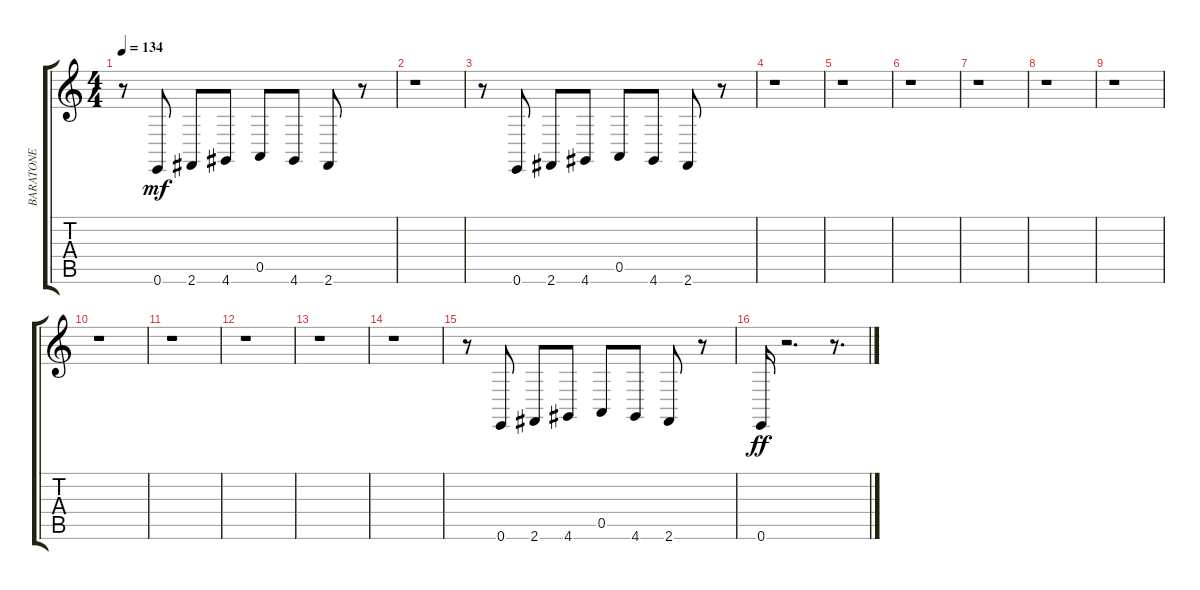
\track ("BARATONE" "BARATONE") {instrument baritonesax}
\staff {score tabs}
\tuning (E4 B3 G3 D3 A2 E2) {hide}
\ts (4 4)
\tempo 134
\clef g2
\ks c
r.8{dy mf} 0.6.8 2.6.8 4.6.8 0.5.8 4.6.8 2.6.8 r.8 |
r.1 |
r.8 0.6.8 2.6.8 4.6.8 0.5.8 4.6.8 2.6.8 r.8 |
r.1 |
r.1 |
r.1 |
r.1 |
r.1 |
r.1 |
r.1 |
r.1 |
r.1 |
r.1 |
r.1 |
r.8 0.6.8 2.6.8 4.6.8 0.5.8 4.6.8 2.6.8 r.8 |
0.6.16{dy ff} r.2{d} r.8{d}
